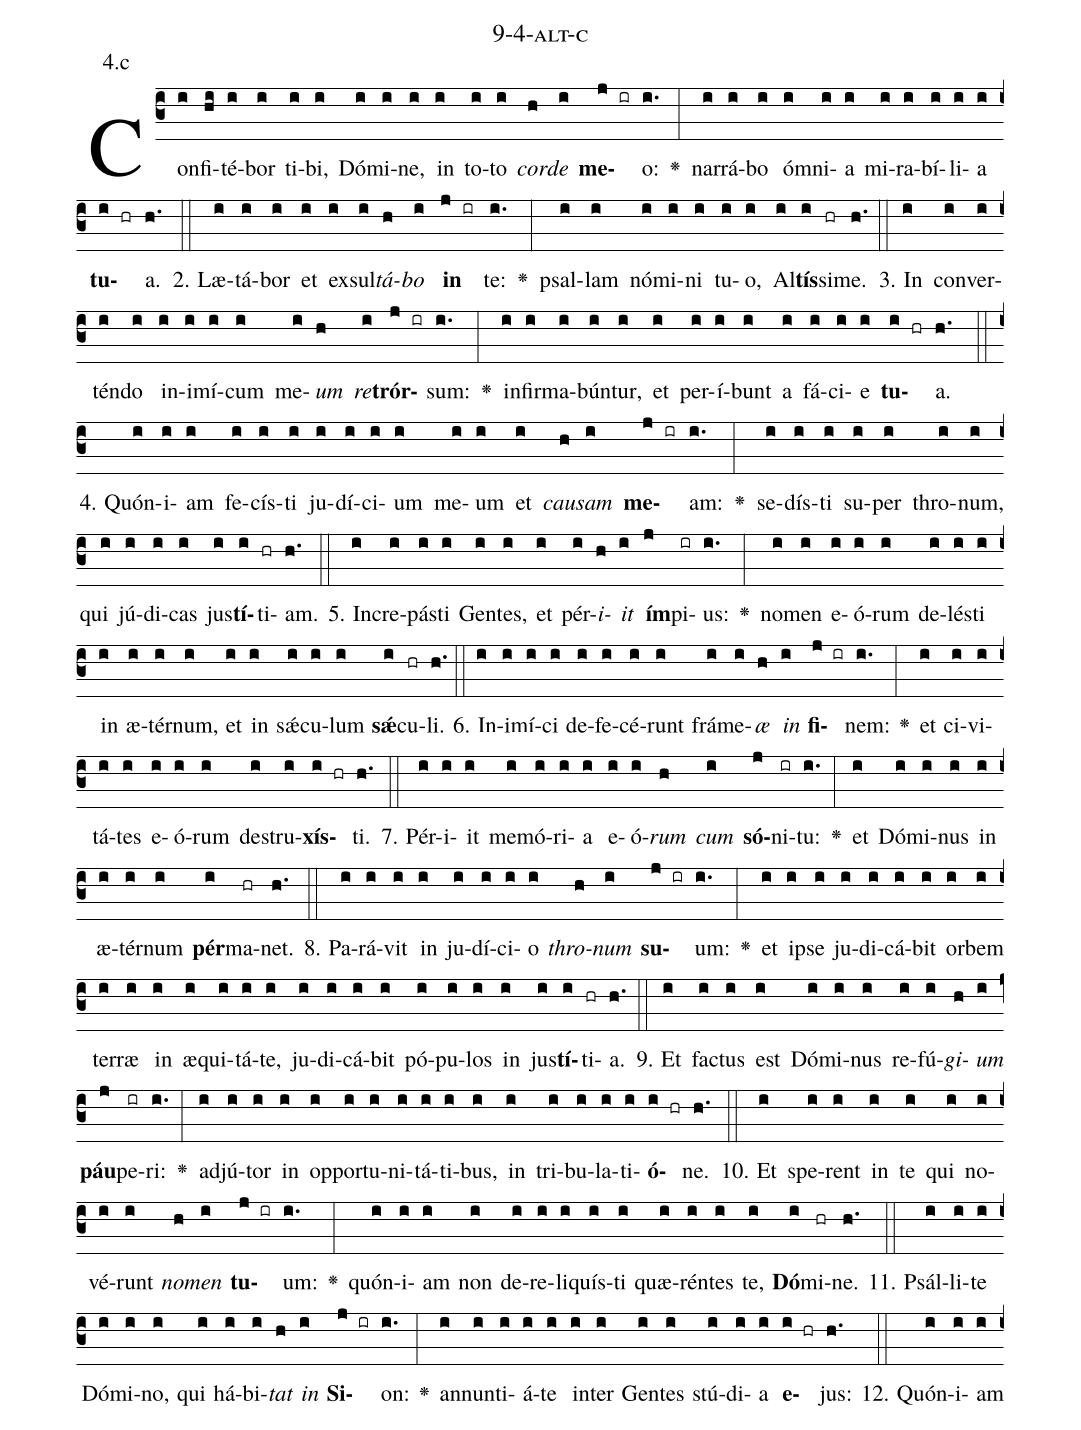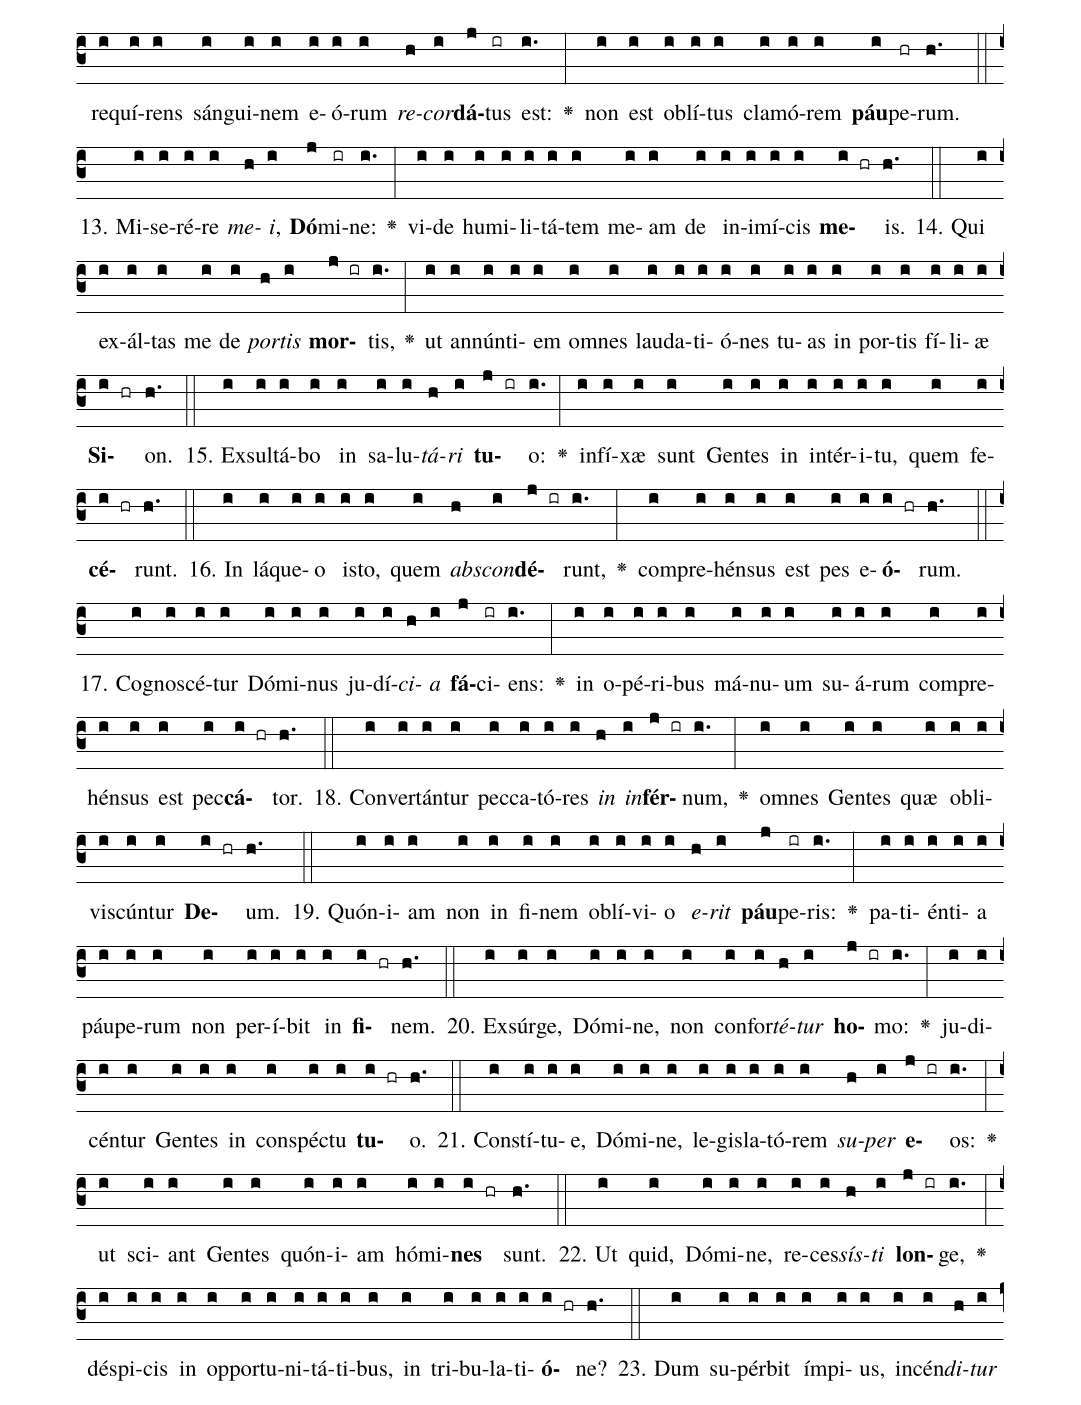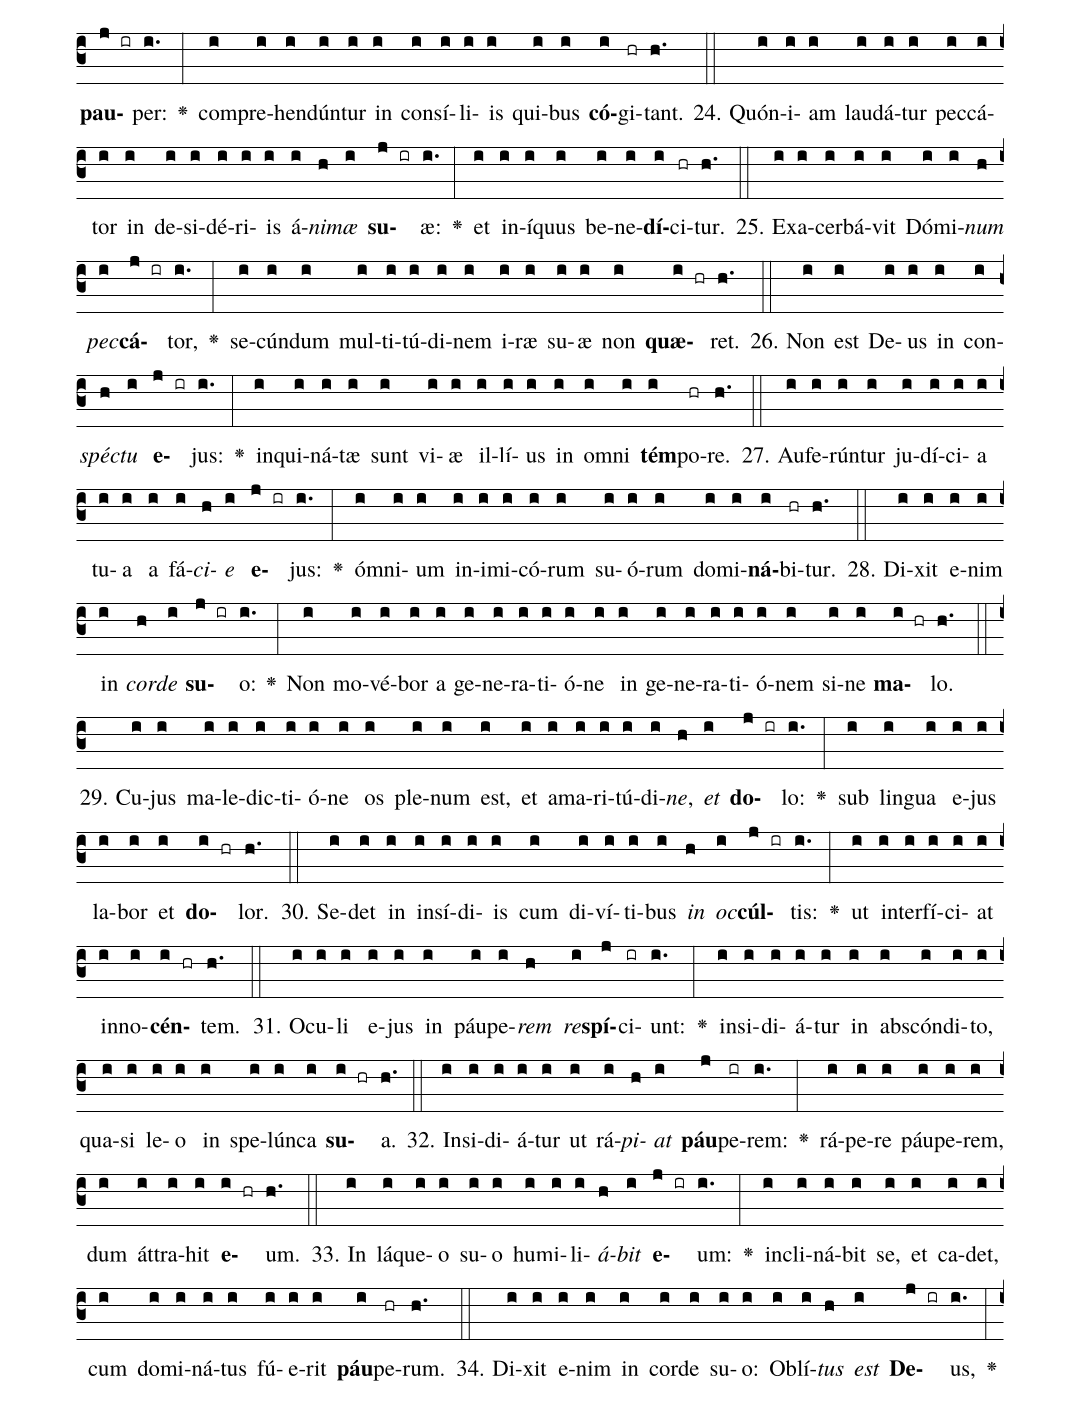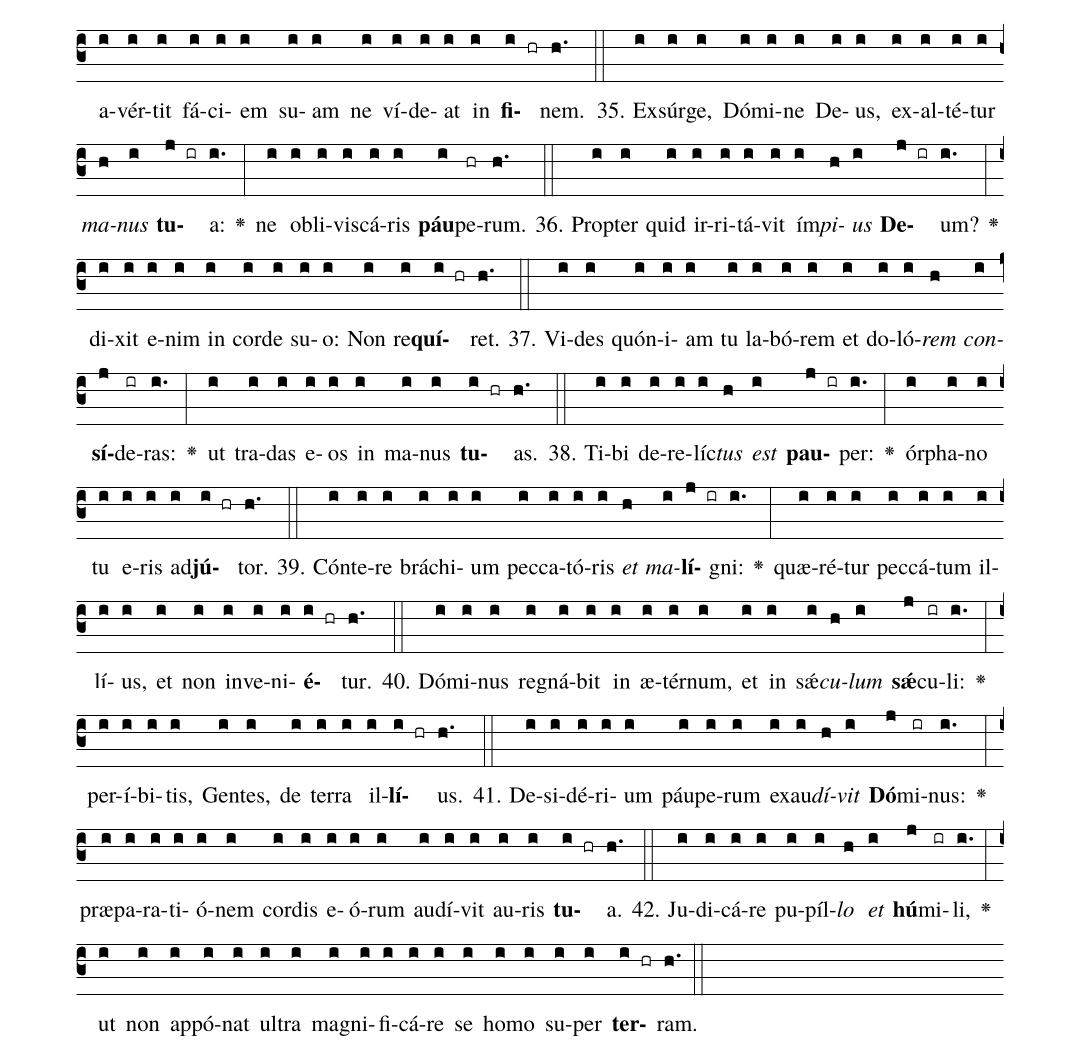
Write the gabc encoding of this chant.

name: 9-4-alt-c;
annotation: 4.c;
%%
(c3)Con(i)fi(hi)té(i)bor(i) ti(i)bi,(i) Dó(i)mi(i)ne,(i) in(i) to(i)to(i) <i>cor</i>(h)<i>de</i>(i) <b>me</b>(j ir)o:(i.) <v>\greheightstar</v>(:) nar(i)rá(i)bo(i) óm(i)ni(i)a(i) mi(i)ra(i)bí(i)li(i)a(i) <b>tu</b>(i hr)a.(h.) (::)
2. Læ(i)tá(i)bor(i) et(i) ex(i)sul(i)<i>tá</i>(h)<i>bo</i>(i) <b>in</b>(j ir) te:(i.) <v>\greheightstar</v>(:) psal(i)lam(i) nó(i)mi(i)ni(i) tu(i)o,(i) Al(i)<b>tís</b>(i)si(hr)me.(h.) (::)
3. In(i) con(i)ver(i)tén(i)do(i) in(i)i(i)mí(i)cum(i) me(i)<i>um</i>(h) <i>re</i>(i)<b>trór</b>(j ir)sum:(i.) <v>\greheightstar</v>(:) in(i)fir(i)ma(i)bún(i)tur,(i) et(i) per(i)í(i)bunt(i) a(i) fá(i)ci(i)e(i) <b>tu</b>(i hr)a.(h.) (::)
4. Quón(i)i(i)am(i) fe(i)cís(i)ti(i) ju(i)dí(i)ci(i)um(i) me(i)um(i) et(i) <i>cau</i>(h)<i>sam</i>(i) <b>me</b>(j ir)am:(i.) <v>\greheightstar</v>(:) se(i)dís(i)ti(i) su(i)per(i) thro(i)num,(i) qui(i) jú(i)di(i)cas(i) jus(i)<b>tí</b>(i)ti(hr)am.(h.) (::)
5. In(i)cre(i)pás(i)ti(i) Gen(i)tes,(i) et(i) pér(i)<i>i</i>(h)<i>it</i>(i) <b>ím</b>(j)pi(ir)us:(i.) <v>\greheightstar</v>(:) no(i)men(i) e(i)ó(i)rum(i) de(i)lés(i)ti(i) in(i) æ(i)tér(i)num,(i) et(i) in(i) sǽ(i)cu(i)lum(i) <b>sǽ</b>(i)cu(hr)li.(h.) (::)
6. In(i)i(i)mí(i)ci(i) de(i)fe(i)cé(i)runt(i) frá(i)me(i)<i>æ</i>(h) <i>in</i>(i) <b>fi</b>(j ir)nem:(i.) <v>\greheightstar</v>(:) et(i) ci(i)vi(i)tá(i)tes(i) e(i)ó(i)rum(i) de(i)stru(i)<b>xís</b>(i hr)ti.(h.) (::)
7. Pér(i)i(i)it(i) me(i)mó(i)ri(i)a(i) e(i)ó(i)<i>rum</i>(h) <i>cum</i>(i) <b>só</b>(j)ni(ir)tu:(i.) <v>\greheightstar</v>(:) et(i) Dó(i)mi(i)nus(i) in(i) æ(i)tér(i)num(i) <b>pér</b>(i)ma(hr)net.(h.) (::)
8. Pa(i)rá(i)vit(i) in(i) ju(i)dí(i)ci(i)o(i) <i>thro</i>(h)<i>num</i>(i) <b>su</b>(j ir)um:(i.) <v>\greheightstar</v>(:) et(i) ip(i)se(i) ju(i)di(i)cá(i)bit(i) or(i)bem(i) ter(i)ræ(i) in(i) æ(i)qui(i)tá(i)te,(i) ju(i)di(i)cá(i)bit(i) pó(i)pu(i)los(i) in(i) jus(i)<b>tí</b>(i)ti(hr)a.(h.) (::)
9. Et(i) fac(i)tus(i) est(i) Dó(i)mi(i)nus(i) re(i)fú(i)<i>gi</i>(h)<i>um</i>(i) <b>páu</b>(j)pe(ir)ri:(i.) <v>\greheightstar</v>(:) ad(i)jú(i)tor(i) in(i) op(i)por(i)tu(i)ni(i)tá(i)ti(i)bus,(i) in(i) tri(i)bu(i)la(i)ti(i)<b>ó</b>(i hr)ne.(h.) (::)
10. Et(i) spe(i)rent(i) in(i) te(i) qui(i) no(i)vé(i)runt(i) <i>no</i>(h)<i>men</i>(i) <b>tu</b>(j ir)um:(i.) <v>\greheightstar</v>(:) quón(i)i(i)am(i) non(i) de(i)re(i)li(i)quís(i)ti(i) quæ(i)rén(i)tes(i) te,(i) <b>Dó</b>(i)mi(hr)ne.(h.) (::)
11. Psál(i)li(i)te(i) Dó(i)mi(i)no,(i) qui(i) há(i)bi(i)<i>tat</i>(h) <i>in</i>(i) <b>Si</b>(j ir)on:(i.) <v>\greheightstar</v>(:) an(i)nun(i)ti(i)á(i)te(i) in(i)ter(i) Gen(i)tes(i) stú(i)di(i)a(i) <b>e</b>(i hr)jus:(h.) (::)
12. Quón(i)i(i)am(i) re(i)quí(i)rens(i) sán(i)gui(i)nem(i) e(i)ó(i)rum(i) <i>re</i>(h)<i>cor</i>(i)<b>dá</b>(j)tus(ir) est:(i.) <v>\greheightstar</v>(:) non(i) est(i) ob(i)lí(i)tus(i) cla(i)mó(i)rem(i) <b>páu</b>(i)pe(hr)rum.(h.) (::)
13. Mi(i)se(i)ré(i)re(i) <i>me</i>(h)<i>i</i>,(i) <b>Dó</b>(j)mi(ir)ne:(i.) <v>\greheightstar</v>(:) vi(i)de(i) hu(i)mi(i)li(i)tá(i)tem(i) me(i)am(i) de(i) in(i)i(i)mí(i)cis(i) <b>me</b>(i hr)is.(h.) (::)
14. Qui(i) ex(i)ál(i)tas(i) me(i) de(i) <i>por</i>(h)<i>tis</i>(i) <b>mor</b>(j ir)tis,(i.) <v>\greheightstar</v>(:) ut(i) an(i)nún(i)ti(i)em(i) om(i)nes(i) lau(i)da(i)ti(i)ó(i)nes(i) tu(i)as(i) in(i) por(i)tis(i) fí(i)li(i)æ(i) <b>Si</b>(i hr)on.(h.) (::)
15. Ex(i)sul(i)tá(i)bo(i) in(i) sa(i)lu(i)<i>tá</i>(h)<i>ri</i>(i) <b>tu</b>(j ir)o:(i.) <v>\greheightstar</v>(:) in(i)fí(i)xæ(i) sunt(i) Gen(i)tes(i) in(i) in(i)tér(i)i(i)tu,(i) quem(i) fe(i)<b>cé</b>(i hr)runt.(h.) (::)
16. In(i) lá(i)que(i)o(i) is(i)to,(i) quem(i) <i>abs</i>(h)<i>con</i>(i)<b>dé</b>(j ir)runt,(i.) <v>\greheightstar</v>(:) com(i)pre(i)hén(i)sus(i) est(i) pes(i) e(i)<b>ó</b>(i hr)rum.(h.) (::)
17. Co(i)gno(i)scé(i)tur(i) Dó(i)mi(i)nus(i) ju(i)dí(i)<i>ci</i>(h)<i>a</i>(i) <b>fá</b>(j)ci(ir)ens:(i.) <v>\greheightstar</v>(:) in(i) o(i)pé(i)ri(i)bus(i) má(i)nu(i)um(i) su(i)á(i)rum(i) com(i)pre(i)hén(i)sus(i) est(i) pec(i)<b>cá</b>(i hr)tor.(h.) (::)
18. Con(i)ver(i)tán(i)tur(i) pec(i)ca(i)tó(i)res(i) <i>in</i>(h) <i>in</i>(i)<b>fér</b>(j ir)num,(i.) <v>\greheightstar</v>(:) om(i)nes(i) Gen(i)tes(i) quæ(i) ob(i)li(i)vis(i)cún(i)tur(i) <b>De</b>(i hr)um.(h.) (::)
19. Quón(i)i(i)am(i) non(i) in(i) fi(i)nem(i) ob(i)lí(i)vi(i)o(i) <i>e</i>(h)<i>rit</i>(i) <b>páu</b>(j)pe(ir)ris:(i.) <v>\greheightstar</v>(:) pa(i)ti(i)én(i)ti(i)a(i) páu(i)pe(i)rum(i) non(i) per(i)í(i)bit(i) in(i) <b>fi</b>(i hr)nem.(h.) (::)
20. Ex(i)súr(i)ge,(i) Dó(i)mi(i)ne,(i) non(i) con(i)for(i)<i>té</i>(h)<i>tur</i>(i) <b>ho</b>(j ir)mo:(i.) <v>\greheightstar</v>(:) ju(i)di(i)cén(i)tur(i) Gen(i)tes(i) in(i) con(i)spéc(i)tu(i) <b>tu</b>(i hr)o.(h.) (::)
21. Con(i)stí(i)tu(i)e,(i) Dó(i)mi(i)ne,(i) le(i)gis(i)la(i)tó(i)rem(i) <i>su</i>(h)<i>per</i>(i) <b>e</b>(j ir)os:(i.) <v>\greheightstar</v>(:) ut(i) sci(i)ant(i) Gen(i)tes(i) quón(i)i(i)am(i) hó(i)mi(i)<b>nes</b>(i hr) sunt.(h.) (::)
22. Ut(i) quid,(i) Dó(i)mi(i)ne,(i) re(i)ces(i)<i>sís</i>(h)<i>ti</i>(i) <b>lon</b>(j ir)ge,(i.) <v>\greheightstar</v>(:) dé(i)spi(i)cis(i) in(i) op(i)por(i)tu(i)ni(i)tá(i)ti(i)bus,(i) in(i) tri(i)bu(i)la(i)ti(i)<b>ó</b>(i hr)ne?(h.) (::)
23. Dum(i) su(i)pér(i)bit(i) ím(i)pi(i)us,(i) in(i)cén(i)<i>di</i>(h)<i>tur</i>(i) <b>pau</b>(j ir)per:(i.) <v>\greheightstar</v>(:) com(i)pre(i)hen(i)dún(i)tur(i) in(i) con(i)sí(i)li(i)is(i) qui(i)bus(i) <b>có</b>(i)gi(hr)tant.(h.) (::)
24. Quón(i)i(i)am(i) lau(i)dá(i)tur(i) pec(i)cá(i)tor(i) in(i) de(i)si(i)dé(i)ri(i)is(i) á(i)<i>ni</i>(h)<i>mæ</i>(i) <b>su</b>(j ir)æ:(i.) <v>\greheightstar</v>(:) et(i) in(i)í(i)quus(i) be(i)ne(i)<b>dí</b>(i)ci(hr)tur.(h.) (::)
25. Ex(i)a(i)cer(i)bá(i)vit(i) Dó(i)mi(i)<i>num</i>(h) <i>pec</i>(i)<b>cá</b>(j ir)tor,(i.) <v>\greheightstar</v>(:) se(i)cún(i)dum(i) mul(i)ti(i)tú(i)di(i)nem(i) i(i)ræ(i) su(i)æ(i) non(i) <b>quæ</b>(i hr)ret.(h.) (::)
26. Non(i) est(i) De(i)us(i) in(i) con(i)<i>spéc</i>(h)<i>tu</i>(i) <b>e</b>(j ir)jus:(i.) <v>\greheightstar</v>(:) in(i)qui(i)ná(i)tæ(i) sunt(i) vi(i)æ(i) il(i)lí(i)us(i) in(i) om(i)ni(i) <b>tém</b>(i)po(hr)re.(h.) (::)
27. Au(i)fe(i)rún(i)tur(i) ju(i)dí(i)ci(i)a(i) tu(i)a(i) a(i) fá(i)<i>ci</i>(h)<i>e</i>(i) <b>e</b>(j ir)jus:(i.) <v>\greheightstar</v>(:) óm(i)ni(i)um(i) in(i)i(i)mi(i)có(i)rum(i) su(i)ó(i)rum(i) do(i)mi(i)<b>ná</b>(i)bi(hr)tur.(h.) (::)
28. Di(i)xit(i) e(i)nim(i) in(i) <i>cor</i>(h)<i>de</i>(i) <b>su</b>(j ir)o:(i.) <v>\greheightstar</v>(:) Non(i) mo(i)vé(i)bor(i) a(i) ge(i)ne(i)ra(i)ti(i)ó(i)ne(i) in(i) ge(i)ne(i)ra(i)ti(i)ó(i)nem(i) si(i)ne(i) <b>ma</b>(i hr)lo.(h.) (::)
29. Cu(i)jus(i) ma(i)le(i)dic(i)ti(i)ó(i)ne(i) os(i) ple(i)num(i) est,(i) et(i) a(i)ma(i)ri(i)tú(i)di(i)<i>ne</i>,(h) <i>et</i>(i) <b>do</b>(j ir)lo:(i.) <v>\greheightstar</v>(:) sub(i) lin(i)gua(i) e(i)jus(i) la(i)bor(i) et(i) <b>do</b>(i hr)lor.(h.) (::)
30. Se(i)det(i) in(i) in(i)sí(i)di(i)is(i) cum(i) di(i)ví(i)ti(i)bus(i) <i>in</i>(h) <i>oc</i>(i)<b>cúl</b>(j ir)tis:(i.) <v>\greheightstar</v>(:) ut(i) in(i)ter(i)fí(i)ci(i)at(i) in(i)no(i)<b>cén</b>(i hr)tem.(h.) (::)
31. O(i)cu(i)li(i) e(i)jus(i) in(i) páu(i)pe(i)<i>rem</i>(h) <i>re</i>(i)<b>spí</b>(j)ci(ir)unt:(i.) <v>\greheightstar</v>(:) in(i)si(i)di(i)á(i)tur(i) in(i) abs(i)cón(i)di(i)to,(i) qua(i)si(i) le(i)o(i) in(i) spe(i)lún(i)ca(i) <b>su</b>(i hr)a.(h.) (::)
32. In(i)si(i)di(i)á(i)tur(i) ut(i) rá(i)<i>pi</i>(h)<i>at</i>(i) <b>páu</b>(j)pe(ir)rem:(i.) <v>\greheightstar</v>(:) rá(i)pe(i)re(i) páu(i)pe(i)rem,(i) dum(i) át(i)tra(i)hit(i) <b>e</b>(i hr)um.(h.) (::)
33. In(i) lá(i)que(i)o(i) su(i)o(i) hu(i)mi(i)li(i)<i>á</i>(h)<i>bit</i>(i) <b>e</b>(j ir)um:(i.) <v>\greheightstar</v>(:) in(i)cli(i)ná(i)bit(i) se,(i) et(i) ca(i)det,(i) cum(i) do(i)mi(i)ná(i)tus(i) fú(i)e(i)rit(i) <b>páu</b>(i)pe(hr)rum.(h.) (::)
34. Di(i)xit(i) e(i)nim(i) in(i) cor(i)de(i) su(i)o:(i) Ob(i)lí(i)<i>tus</i>(h) <i>est</i>(i) <b>De</b>(j ir)us,(i.) <v>\greheightstar</v>(:) a(i)vér(i)tit(i) fá(i)ci(i)em(i) su(i)am(i) ne(i) ví(i)de(i)at(i) in(i) <b>fi</b>(i hr)nem.(h.) (::)
35. Ex(i)súr(i)ge,(i) Dó(i)mi(i)ne(i) De(i)us,(i) ex(i)al(i)té(i)tur(i) <i>ma</i>(h)<i>nus</i>(i) <b>tu</b>(j ir)a:(i.) <v>\greheightstar</v>(:) ne(i) ob(i)li(i)vis(i)cá(i)ris(i) <b>páu</b>(i)pe(hr)rum.(h.) (::)
36. Prop(i)ter(i) quid(i) ir(i)ri(i)tá(i)vit(i) ím(i)<i>pi</i>(h)<i>us</i>(i) <b>De</b>(j ir)um?(i.) <v>\greheightstar</v>(:) di(i)xit(i) e(i)nim(i) in(i) cor(i)de(i) su(i)o:(i) Non(i) re(i)<b>quí</b>(i hr)ret.(h.) (::)
37. Vi(i)des(i) quón(i)i(i)am(i) tu(i) la(i)bó(i)rem(i) et(i) do(i)ló(i)<i>rem</i>(h) <i>con</i>(i)<b>sí</b>(j)de(ir)ras:(i.) <v>\greheightstar</v>(:) ut(i) tra(i)das(i) e(i)os(i) in(i) ma(i)nus(i) <b>tu</b>(i hr)as.(h.) (::)
38. Ti(i)bi(i) de(i)re(i)líc(i)<i>tus</i>(h) <i>est</i>(i) <b>pau</b>(j ir)per:(i.) <v>\greheightstar</v>(:) ór(i)pha(i)no(i) tu(i) e(i)ris(i) ad(i)<b>jú</b>(i hr)tor.(h.) (::)
39. Cón(i)te(i)re(i) brá(i)chi(i)um(i) pec(i)ca(i)tó(i)ris(i) <i>et</i>(h) <i>ma</i>(i)<b>lí</b>(j ir)gni:(i.) <v>\greheightstar</v>(:) quæ(i)ré(i)tur(i) pec(i)cá(i)tum(i) il(i)lí(i)us,(i) et(i) non(i) in(i)ve(i)ni(i)<b>é</b>(i hr)tur.(h.) (::)
40. Dó(i)mi(i)nus(i) re(i)gná(i)bit(i) in(i) æ(i)tér(i)num,(i) et(i) in(i) sǽ(i)<i>cu</i>(h)<i>lum</i>(i) <b>sǽ</b>(j)cu(ir)li:(i.) <v>\greheightstar</v>(:) per(i)í(i)bi(i)tis,(i) Gen(i)tes,(i) de(i) ter(i)ra(i) il(i)<b>lí</b>(i hr)us.(h.) (::)
41. De(i)si(i)dé(i)ri(i)um(i) páu(i)pe(i)rum(i) ex(i)au(i)<i>dí</i>(h)<i>vit</i>(i) <b>Dó</b>(j)mi(ir)nus:(i.) <v>\greheightstar</v>(:) præ(i)pa(i)ra(i)ti(i)ó(i)nem(i) cor(i)dis(i) e(i)ó(i)rum(i) au(i)dí(i)vit(i) au(i)ris(i) <b>tu</b>(i hr)a.(h.) (::)
42. Ju(i)di(i)cá(i)re(i) pu(i)píl(i)<i>lo</i>(h) <i>et</i>(i) <b>hú</b>(j)mi(ir)li,(i.) <v>\greheightstar</v>(:) ut(i) non(i) ap(i)pó(i)nat(i) ul(i)tra(i) ma(i)gni(i)fi(i)cá(i)re(i) se(i) ho(i)mo(i) su(i)per(i) <b>ter</b>(i hr)ram.(h.) (::)
